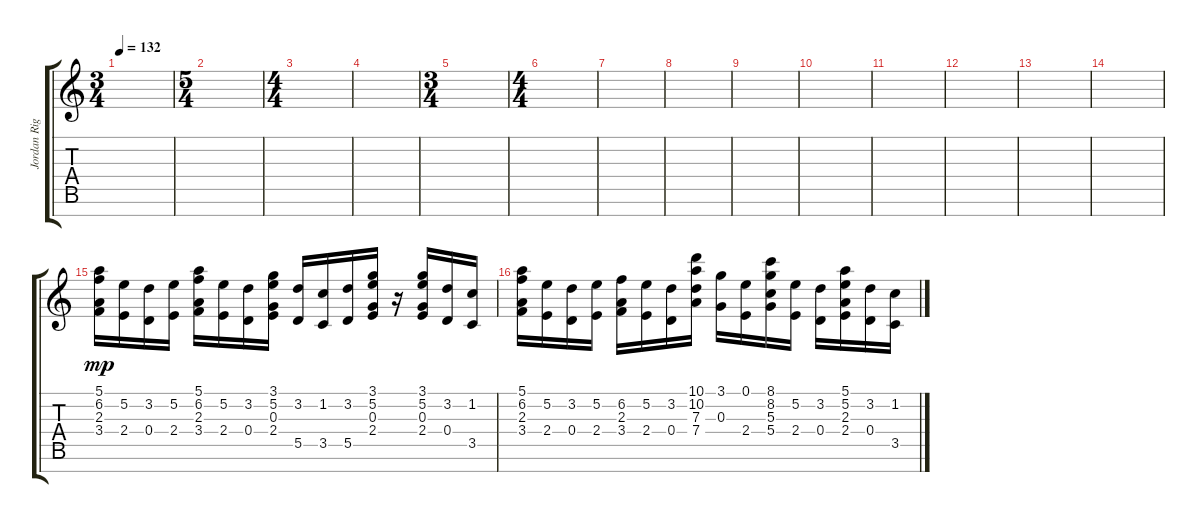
\track ("Jordan Right Hand Overdubs and Effects" "Jordan Rig") {instrument stringensemble1}
\staff {score tabs}
\tuning (E5 B4 G4 D4 A3 E3 B2) {hide}
\ts (3 4)
\tempo 132
\clef g2
\ks c
|
\ts (5 4)
|
\ts (4 4)
|
|
\ts (3 4)
|
\ts (4 4)
|
|
|
|
|
|
|
|
|
(5.1 6.2 2.3 3.4).16{dy mp volume 9 instrument stringensemble1} (5.2 2.4).16 (3.2 0.4).16 (5.2 2.4).16 (5.1 6.2 2.3 3.4).16 (5.2 2.4).16 (3.2 0.4).16 (3.1 5.2 0.3 2.4).16 (3.2 5.5).16 (1.2 3.5).16 (3.2 5.5).16 (3.1 5.2 0.3 2.4).16 r.16 (3.1 5.2 0.3 2.4).16 (3.2 0.4).16 (1.2 3.5).16 |
(5.1 6.2 2.3 3.4).16 (5.2 2.4).16 (3.2 0.4).16 (5.2 2.4).16 (6.2 2.3 3.4).16 (5.2 2.4).16 (3.2 0.4).16 (10.1 10.2 7.3 7.4).16 (3.1 0.3).16 (0.1 2.4).16 (8.1 8.2 5.3 5.4).16 (5.2 2.4).16 (3.2 0.4).16 (5.1 5.2 2.3 2.4).16 (3.2 0.4).16 (1.2 3.5).16
